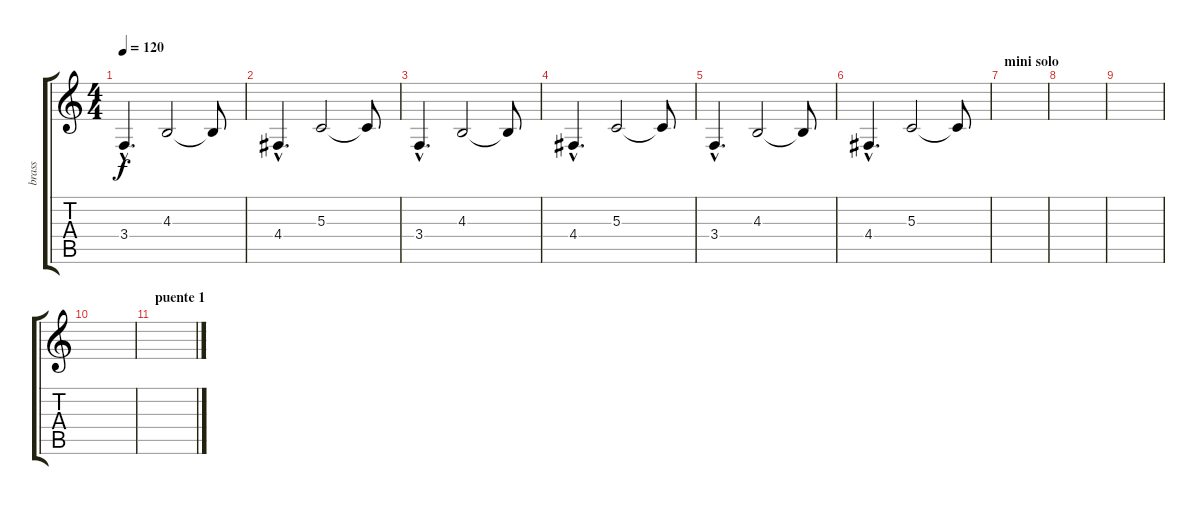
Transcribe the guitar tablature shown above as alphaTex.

\track ("brass" "brass") {instrument brasssection}
\staff {score tabs}
\tuning (E4 B3 G3 D3 A2 E2) {hide}
\ts (4 4)
\tempo 120
\clef g2
\ks c
3.4{hac}.4{d dy f} 4.3.2 4.3{t}.8 |
4.4{hac}.4{d} 5.3.2 5.3{t}.8 |
3.4{hac}.4{d} 4.3.2 4.3{t}.8 |
4.4{hac}.4{d} 5.3.2 5.3{t}.8 |
3.4{hac}.4{d} 4.3.2 4.3{t}.8 |
4.4{hac}.4{d} 5.3.2 5.3{t}.8 |
\section ("" "mini solo")
|
|
|
|
\section ("" "puente 1")
